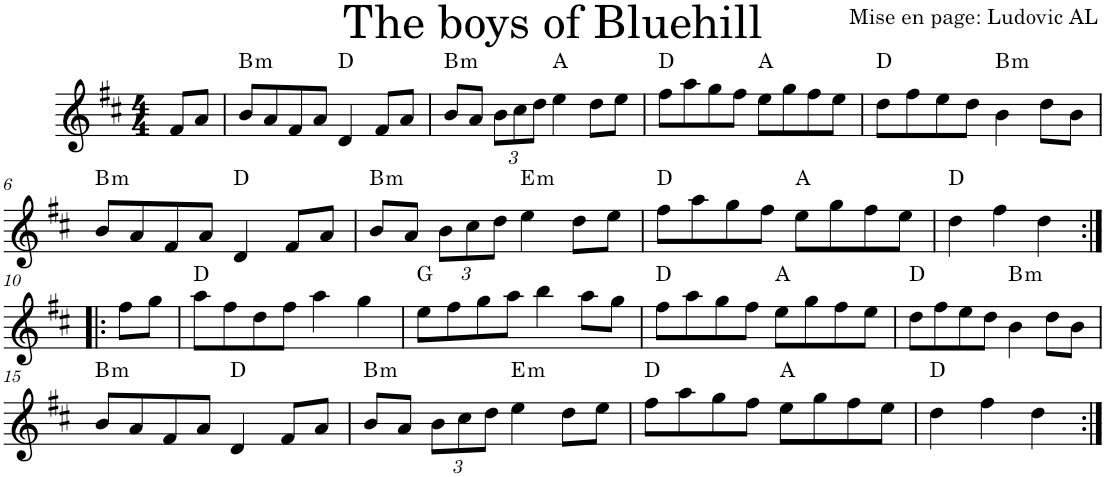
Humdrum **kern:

**kern	**harte
*part1	*part1
*staff1	*
*I"Violon	*
*I'Vln.	*
*clefG2	*
*k[f#c#]	*
*M4/4	*
=1	=1
8f#/L	.
8a/J	.
=2	=2
!	!LO:H:kt=m
8b/L	B:min
8a/	.
8f#/	.
8a/J	.
4d/	D:maj
8f#/L	.
8a/J	.
=3	=3
!	!LO:H:kt=m
8b/L	B:min
8a/J	.
*Xbrackettup	*
12b\L	.
12cc#\	.
12dd\J	.
4ee\	A:maj
8dd\L	.
8ee\J	.
=4	=4
8ff#\L	D:maj
8aa\	.
8gg\	.
8ff#\J	.
8ee\L	A:maj
8gg\	.
8ff#\	.
8ee\J	.
=5	=5
8dd\L	D:maj
8ff#\	.
8ee\	.
8dd\J	.
!	!LO:H:kt=m
4b\	B:min
8dd\L	.
8b\J	.
!!LO:LB:g=z
=6	=6
!	!LO:H:kt=m
8b/L	B:min
8a/	.
8f#/	.
8a/J	.
4d/	D:maj
8f#/L	.
8a/J	.
=7	=7
!	!LO:H:kt=m
8b/L	B:min
8a/J	.
12b\L	.
12cc#\	.
12dd\J	.
!	!LO:H:kt=m
4ee\	E:min
8dd\L	.
8ee\J	.
=8	=8
8ff#\L	D:maj
8aa\	.
8gg\	.
8ff#\J	.
8ee\L	A:maj
8gg\	.
8ff#\	.
8ee\J	.
=9	=9
4dd\	D:maj
4ff#\	.
4dd\	.
!!LO:LB:g=z
=10:|!|:	=10:|!|:
8ff#\L	.
8gg\J	.
=11	=11
8aa\L	D:maj
8ff#\	.
8dd\	.
8ff#\J	.
4aa\	.
4gg\	.
=12	=12
8ee\L	G:maj
8ff#\	.
8gg\	.
8aa\J	.
4bb\	.
8aa\L	.
8gg\J	.
=13	=13
8ff#\L	D:maj
8aa\	.
8gg\	.
8ff#\J	.
8ee\L	A:maj
8gg\	.
8ff#\	.
8ee\J	.
=14	=14
8dd\L	D:maj
8ff#\	.
8ee\	.
8dd\J	.
!	!LO:H:kt=m
4b\	B:min
8dd\L	.
8b\J	.
!!LO:LB:g=z
=15	=15
!	!LO:H:kt=m
8b/L	B:min
8a/	.
8f#/	.
8a/J	.
4d/	D:maj
8f#/L	.
8a/J	.
=16	=16
!	!LO:H:kt=m
8b/L	B:min
8a/J	.
12b\L	.
12cc#\	.
12dd\J	.
!	!LO:H:kt=m
4ee\	E:min
8dd\L	.
8ee\J	.
=17	=17
8ff#\L	D:maj
8aa\	.
8gg\	.
8ff#\J	.
8ee\L	A:maj
8gg\	.
8ff#\	.
8ee\J	.
=18	=18
4dd\	D:maj
4ff#\	.
4dd\	.
=:|!	=:|!
*-	*-
